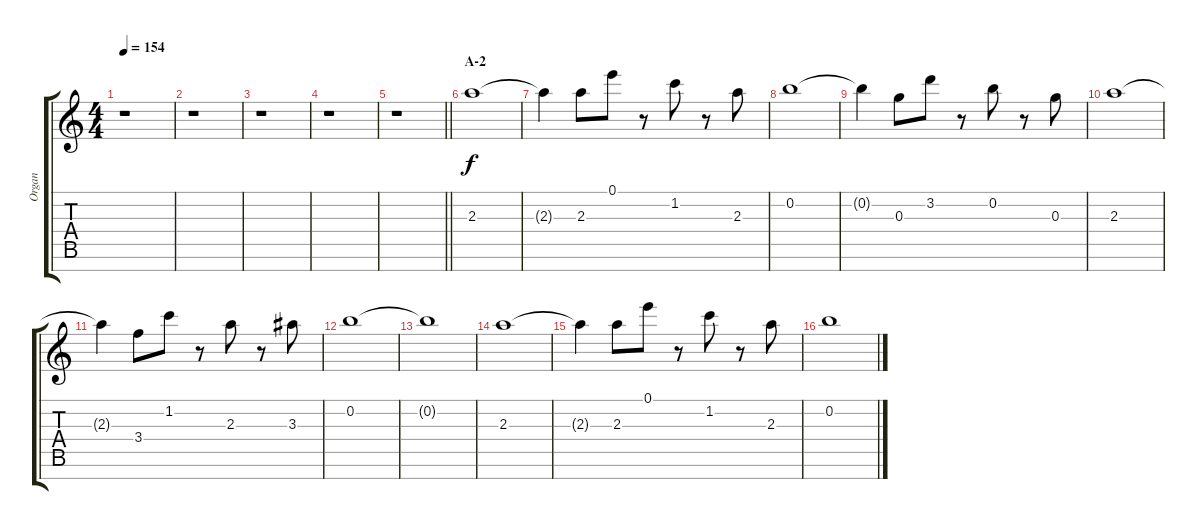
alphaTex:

\track ("Organ" "Organ") {instrument rockorgan}
\staff {score tabs}
\tuning (E6 B5 G5 D5 A4 E4 B3) {hide}
\ts (4 4)
\tempo 154
\clef g2
\ks c
r.1{dy f} |
r.1 |
r.1 |
r.1 |
\barLineRight lightlight
r.1 |
\section ("" "A-2")
2.3.1 |
2.3{t}.4 2.3.8 0.1.8 r.8 1.2.8 r.8 2.3.8 |
0.2.1 |
0.2{t}.4 0.3.8 3.2.8 r.8 0.2.8 r.8 0.3.8 |
2.3.1 |
2.3{t}.4 3.4.8 1.2.8 r.8 2.3.8 r.8 3.3.8 |
0.2.1 |
0.2{t}.1 |
2.3.1 |
2.3{t}.4 2.3.8 0.1.8 r.8 1.2.8 r.8 2.3.8 |
0.2.1
